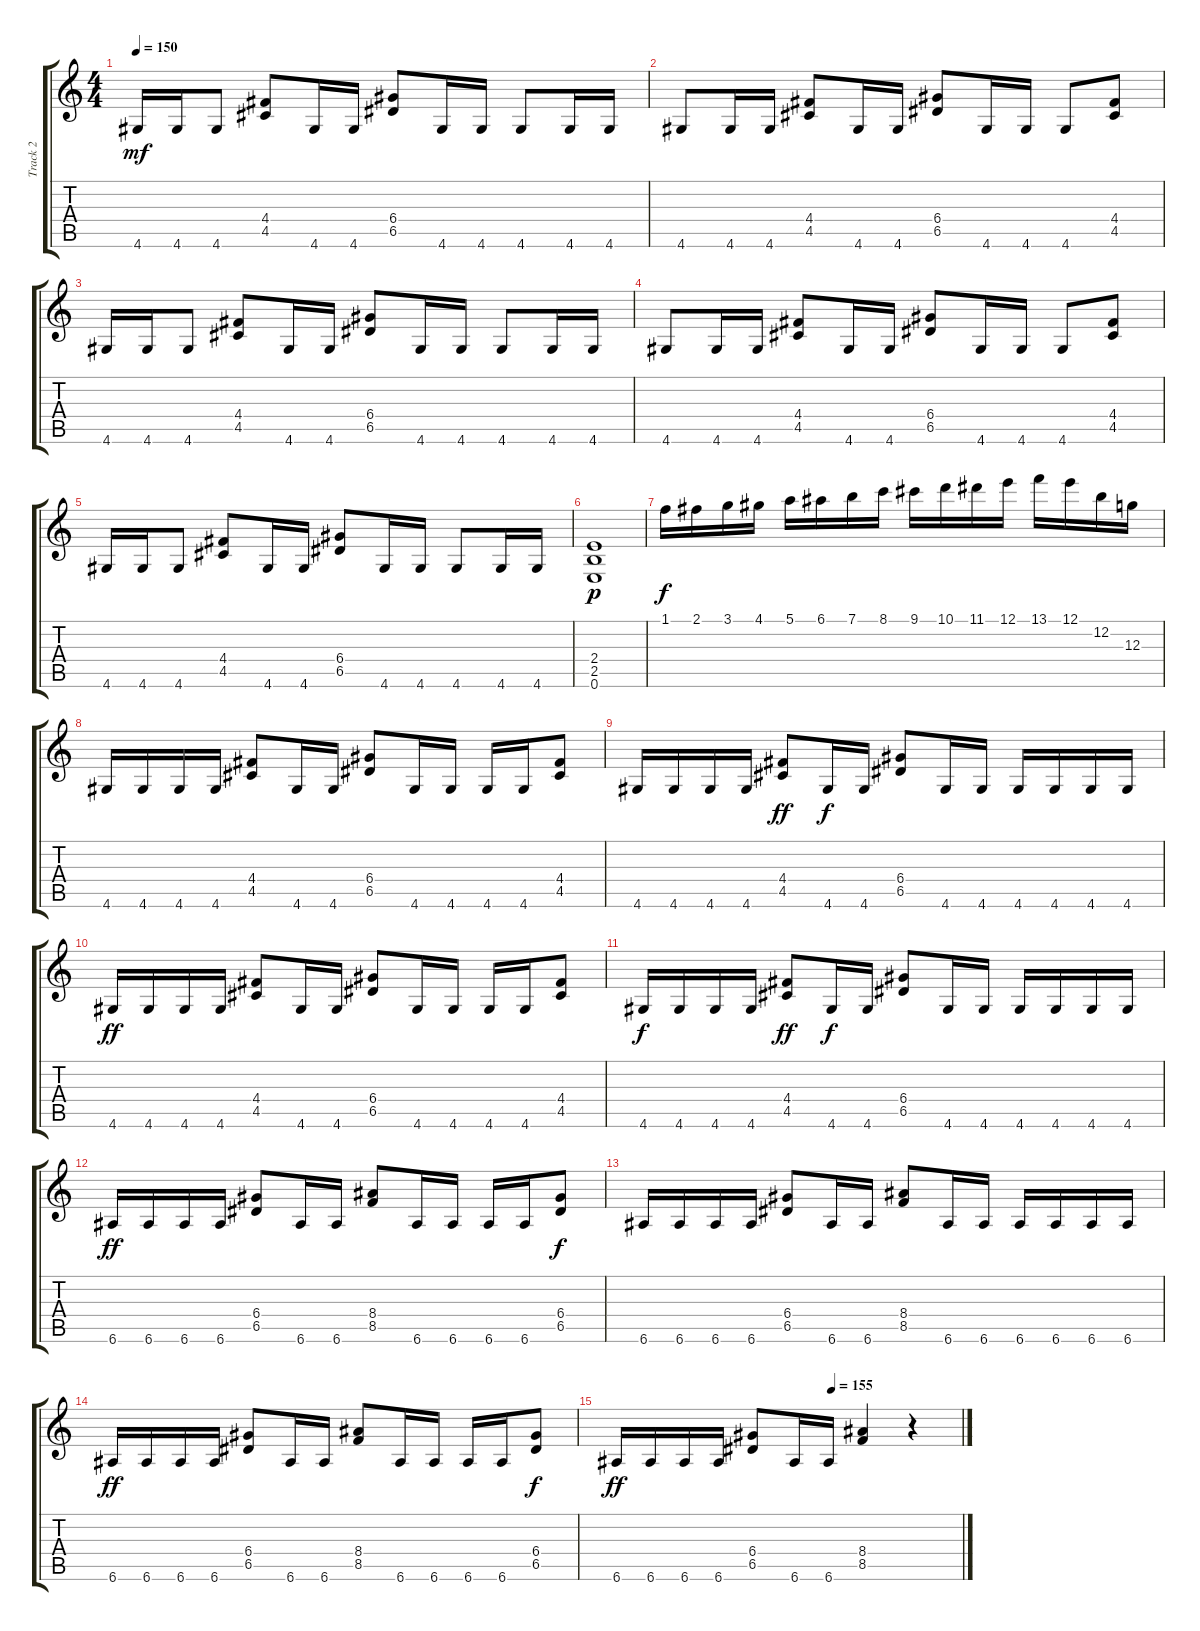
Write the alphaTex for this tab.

\track ("Track 2" "Track 2") {instrument distortionguitar}
\staff {score tabs}
\tuning (E4 B3 G3 D3 A2 E2) {hide}
\ts (4 4)
\tempo 150
\clef g2
\ks c
4.6.16{dy mf} 4.6.16 4.6.8 (4.4 4.5).8 4.6.16 4.6.16 (6.4 6.5).8 4.6.16 4.6.16 4.6.8 4.6.16 4.6.16 |
4.6.8 4.6.16 4.6.16 (4.4 4.5).8 4.6.16 4.6.16 (6.4 6.5).8 4.6.16 4.6.16 4.6.8 (4.4 4.5).8 |
4.6.16 4.6.16 4.6.8 (4.4 4.5).8 4.6.16 4.6.16 (6.4 6.5).8 4.6.16 4.6.16 4.6.8 4.6.16 4.6.16 |
4.6.8 4.6.16 4.6.16 (4.4 4.5).8 4.6.16 4.6.16 (6.4 6.5).8 4.6.16 4.6.16 4.6.8 (4.4 4.5).8 |
4.6.16 4.6.16 4.6.8 (4.4 4.5).8 4.6.16 4.6.16 (6.4 6.5).8 4.6.16 4.6.16 4.6.8 4.6.16 4.6.16 |
(2.4 2.5 0.6).1{dy p} |
1.1.16{dy f instrument guitarfretnoise} 2.1.16 3.1.16 4.1.16 5.1.16 6.1.16 7.1.16 8.1.16 9.1.16 10.1.16 11.1.16 12.1.16 13.1.16 12.1.16 12.2.16 12.3.16 |
4.6.16{volume 12 instrument distortionguitar} 4.6.16 4.6.16 4.6.16 (4.4 4.5).8 4.6.16 4.6.16 (6.4 6.5).8 4.6.16 4.6.16 4.6.16 4.6.16 (4.4 4.5).8 |
4.6.16 4.6.16 4.6.16 4.6.16 (4.4 4.5).8{dy ff} 4.6.16{dy f} 4.6.16 (6.4 6.5).8 4.6.16 4.6.16 4.6.16 4.6.16 4.6.16 4.6.16 |
4.6.16{dy ff} 4.6.16 4.6.16 4.6.16 (4.4 4.5).8 4.6.16 4.6.16 (6.4 6.5).8 4.6.16 4.6.16 4.6.16 4.6.16 (4.4 4.5).8 |
4.6.16{dy f} 4.6.16 4.6.16 4.6.16 (4.4 4.5).8{dy ff} 4.6.16{dy f} 4.6.16 (6.4 6.5).8 4.6.16 4.6.16 4.6.16 4.6.16 4.6.16 4.6.16 |
6.6.16{dy ff} 6.6.16 6.6.16 6.6.16 (6.4 6.5).8 6.6.16 6.6.16 (8.4 8.5).8 6.6.16 6.6.16 6.6.16 6.6.16 (6.4 6.5).8{dy f} |
6.6.16 6.6.16 6.6.16 6.6.16 (6.4 6.5).8 6.6.16 6.6.16 (8.4 8.5).8 6.6.16 6.6.16 6.6.16 6.6.16 6.6.16 6.6.16 |
6.6.16{dy ff} 6.6.16 6.6.16 6.6.16 (6.4 6.5).8 6.6.16 6.6.16 (8.4 8.5).8 6.6.16 6.6.16 6.6.16 6.6.16 (6.4 6.5).8{dy f} |
\tempo (155 0.625)
6.6.16{dy ff} 6.6.16 6.6.16 6.6.16 (6.4 6.5).8 6.6.16 6.6.16 (8.4 8.5).4 r.4
